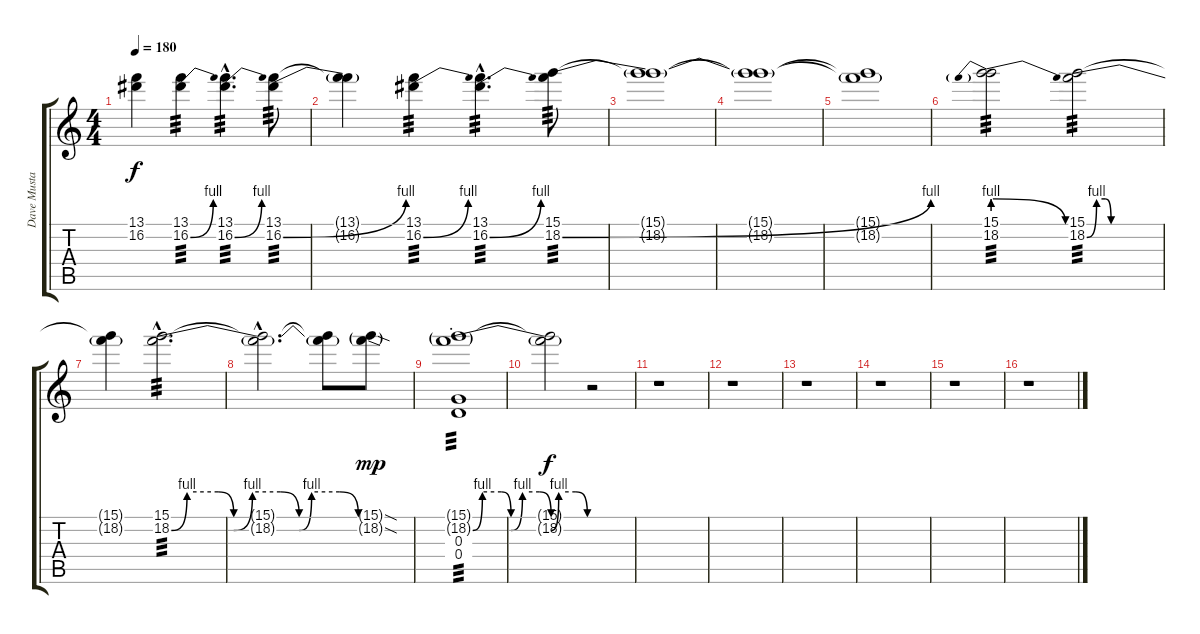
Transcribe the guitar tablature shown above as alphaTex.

\track ("Dave Mustaine" "Dave Musta") {instrument distortionguitar}
\staff {score tabs}
\tuning (E4 B3 G3 D3 A2 E2) {hide}
\ts (4 4)
\tempo 180
\clef g2
\ks c
(13.1{t} 16.2{t}).4{dy f} (13.1 16.2{be (bend 0 0 60 4)}).4{tp 3} (13.1{hac} 16.2{be (bend 0 0 60 4) hac}).4{d tp 3} (13.1 16.2{be (bend 0 0 60 4)}).8{tp 3} |
(13.1{t} 16.2{t}).4 (13.1 16.2{be (bend 0 0 60 4)}).4{tp 3} (13.1{hac} 16.2{be (bend 0 0 60 4) hac}).4{d tp 3} (15.1 18.2{be (bend 0 0 60 4)}).8{tp 3} |
(15.1{t} 18.2{t}).1 |
(15.1{t} 18.2{t}).1 |
(15.1{t} 18.2{t}).1 |
(15.1 18.2{be (prebendrelease 0 4 60 0)}).2{tp 3} (15.1 18.2{be (custom 0 0 8 4 15 4 20 0 45 0 60 0)}).2{tp 3} |
(15.1{t} 18.2{t}).4 (15.1{hac} 18.2{be (custom 0 0 5 4 15 4 20 0 26 4 35 4 41 0 45 4 54 4 60 0) hac}).2{d tp 3} |
(15.1{hac t} 18.2{hac t}).2{d} (15.1{t} 18.2{t}).8 (15.1{sod g} 18.2{sod g}).8{dy mp} |
(15.1{g} 18.2{be (custom 0 0 5 4 15 4 20 0 26 4 35 4 41 0 45 4 54 4 60 0) g} 0.3{st} 0.4{st}).1{tp 3 volume 0} |
(15.1{t} 18.2{t}).2{dy f} r.2 |
r.1 |
r.1 |
r.1 |
r.1 |
r.1 |
r.1
